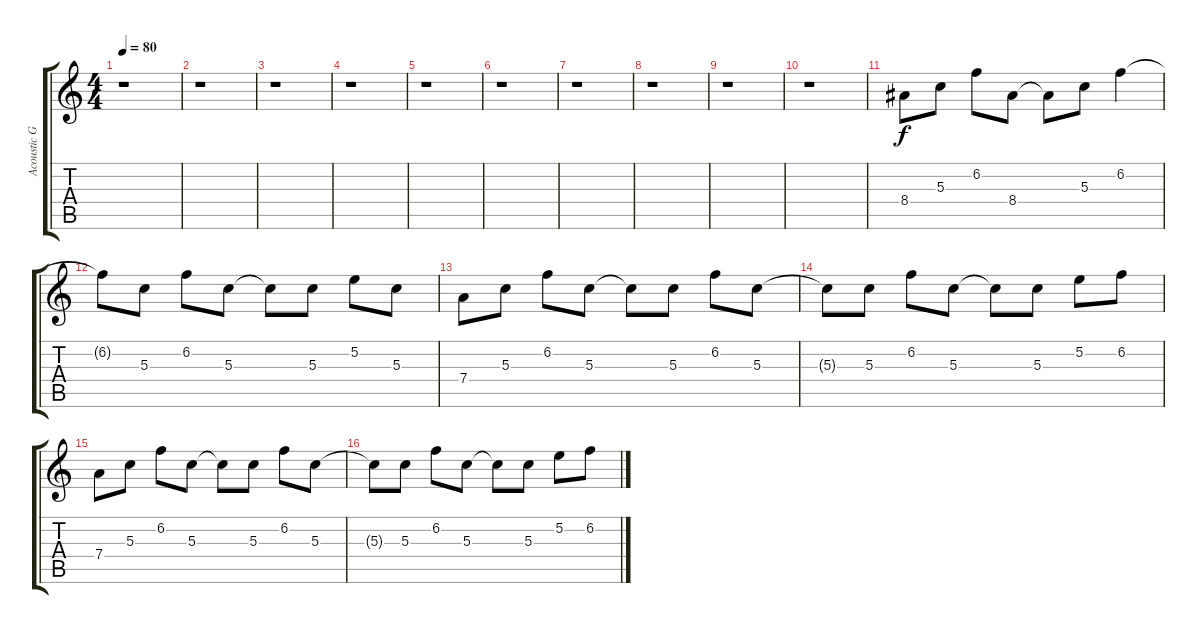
\track ("Acoustic Guitar 2" "Acoustic G") {instrument acousticguitarnylon}
\staff {score tabs}
\tuning (E4 B3 G3 D3 A2 E2) {hide}
\ts (4 4)
\tempo 80
\clef g2
\ks c
r.1{dy f} |
r.1 |
r.1 |
r.1 |
r.1 |
r.1 |
r.1 |
r.1 |
r.1 |
r.1 |
8.4.8 5.3.8 6.2.8 8.4.8 8.4{t}.8 5.3.8 6.2.4 |
6.2{t}.8 5.3.8 6.2.8 5.3.8 5.3{t}.8 5.3.8 5.2.8 5.3.8 |
7.4.8 5.3.8 6.2.8 5.3.8 5.3{t}.8 5.3.8 6.2.8 5.3.8 |
5.3{t}.8 5.3.8 6.2.8 5.3.8 5.3{t}.8 5.3.8 5.2.8 6.2.8 |
7.4.8 5.3.8 6.2.8 5.3.8 5.3{t}.8 5.3.8 6.2.8 5.3.8 |
5.3{t}.8 5.3.8 6.2.8 5.3.8 5.3{t}.8 5.3.8 5.2.8 6.2.8
